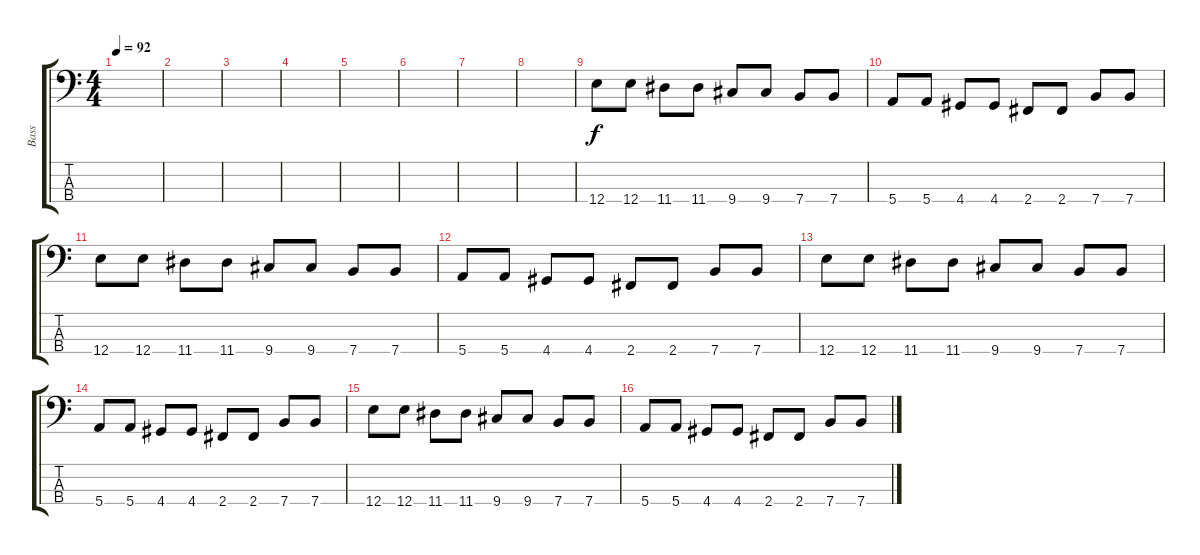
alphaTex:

\track ("Bass" "Bass") {instrument electricbasspick}
\staff {score tabs}
\tuning (G2 D2 A1 E1) {hide}
\ts (4 4)
\tempo 92
\clef f4
\ks c
|
|
|
|
|
|
|
|
12.4.8 12.4.8 11.4.8 11.4.8 9.4.8 9.4.8 7.4.8 7.4.8 |
5.4.8 5.4.8 4.4.8 4.4.8 2.4.8 2.4.8 7.4.8 7.4.8 |
12.4.8 12.4.8 11.4.8 11.4.8 9.4.8 9.4.8 7.4.8 7.4.8 |
5.4.8 5.4.8 4.4.8 4.4.8 2.4.8 2.4.8 7.4.8 7.4.8 |
12.4.8 12.4.8 11.4.8 11.4.8 9.4.8 9.4.8 7.4.8 7.4.8 |
5.4.8 5.4.8 4.4.8 4.4.8 2.4.8 2.4.8 7.4.8 7.4.8 |
12.4.8 12.4.8 11.4.8 11.4.8 9.4.8 9.4.8 7.4.8 7.4.8 |
5.4.8 5.4.8 4.4.8 4.4.8 2.4.8 2.4.8 7.4.8 7.4.8
